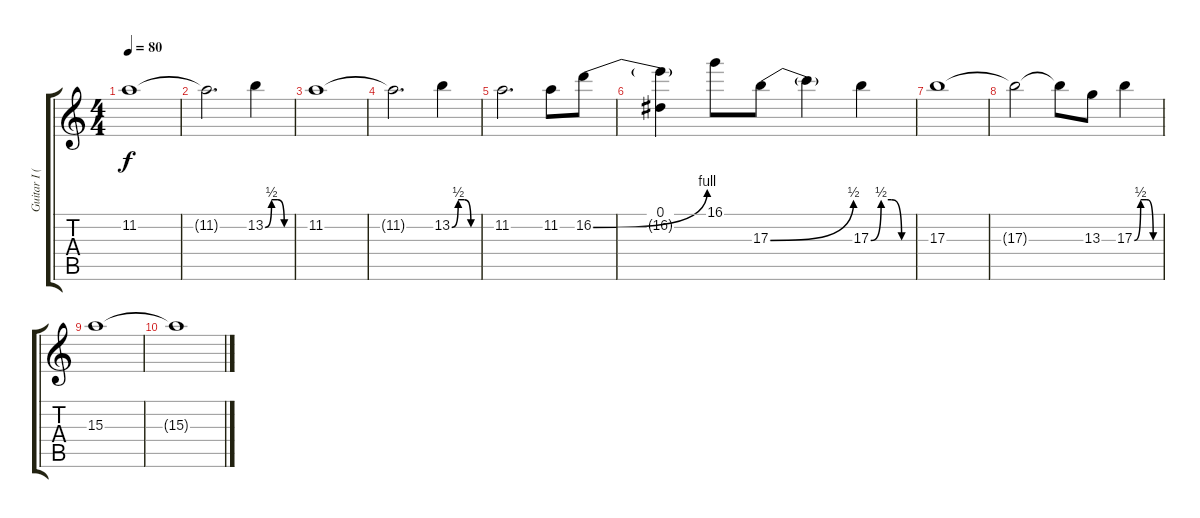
\track ("Guitar I (Robin Finck)" "Guitar I (") {instrument overdrivenguitar}
\staff {score tabs}
\tuning (Eb4 Bb3 Gb3 Db3 Ab2 Eb2) {hide}
\ts (4 4)
\tempo 80
\clef g2
\ks c
11.2.1{dy f} |
11.2{t}.2{d} 13.2{be (custom 0 0 15 2 30 2 45 0 60 0)}.4 |
11.2.1 |
11.2{t}.2{d} 13.2{be (custom 0 0 15 2 30 2 45 0 60 0)}.4 |
11.2.2{d} 11.2.8 16.2{be (bend 0 0 60 4)}.8 |
(0.1 16.2{t}).4 16.1.8 17.3{be (bend 0 0 60 2)}.8 17.3{t}.4 17.3{be (custom 0 0 15 2 30 2 45 0 60 0)}.4 |
17.3.1 |
17.3{t}.2 17.3{t}.8 13.3.8 17.3{be (custom 0 0 15 2 30 2 45 0 60 0)}.4 |
15.3.1 |
15.3{t}.1
